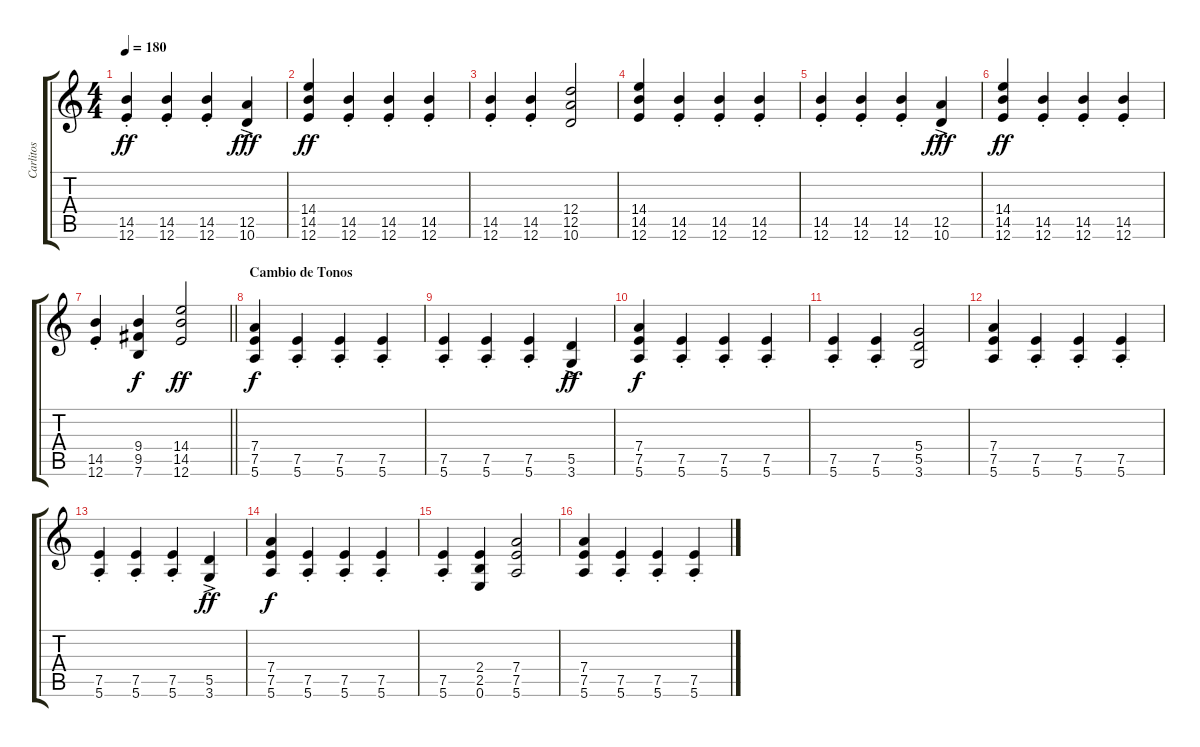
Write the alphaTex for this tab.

\track ("Carlitos" "Carlitos") {instrument overdrivenguitar}
\staff {score tabs}
\tuning (E4 B3 G3 D3 A2 E2) {hide}
\ts (4 4)
\tempo 180
\clef g2
\ks c
(14.5{st} 12.6{st}).4{dy ff} (14.5{st} 12.6{st}).4 (14.5{st} 12.6{st}).4 (12.5{ac} 10.6{ac}).4{dy fff} |
(14.4 14.5 12.6).4{dy ff} (14.5{st} 12.6{st}).4 (14.5{st} 12.6{st}).4 (14.5{st} 12.6{st}).4 |
(14.5{st} 12.6{st}).4 (14.5{st} 12.6{st}).4 (12.4 12.5 10.6).2 |
(14.4 14.5 12.6).4 (14.5{st} 12.6{st}).4 (14.5{st} 12.6{st}).4 (14.5{st} 12.6{st}).4 |
(14.5{st} 12.6{st}).4 (14.5{st} 12.6{st}).4 (14.5{st} 12.6{st}).4 (12.5{ac} 10.6{ac}).4{dy fff} |
(14.4 14.5 12.6).4{dy ff} (14.5{st} 12.6{st}).4 (14.5{st} 12.6{st}).4 (14.5{st} 12.6{st}).4 |
\barLineRight lightlight
(14.5{st} 12.6{st}).4 (9.4 9.5 7.6).4{dy f} (14.4 14.5 12.6).2{dy ff} |
\section ("" "Cambio de Tonos")
(7.4 7.5 5.6).4{dy f} (7.5{st} 5.6{st}).4 (7.5{st} 5.6{st}).4 (7.5{st} 5.6{st}).4 |
(7.5{st} 5.6{st}).4 (7.5{st} 5.6{st}).4 (7.5{st} 5.6{st}).4 (5.5{ac} 3.6{ac}).4{dy ff} |
(7.4 7.5 5.6).4{dy f} (7.5{st} 5.6{st}).4 (7.5{st} 5.6{st}).4 (7.5{st} 5.6{st}).4 |
(7.5{st} 5.6{st}).4 (7.5{st} 5.6{st}).4 (5.4 5.5 3.6).2 |
(7.4 7.5 5.6).4 (7.5{st} 5.6{st}).4 (7.5{st} 5.6{st}).4 (7.5{st} 5.6{st}).4 |
(7.5{st} 5.6{st}).4 (7.5{st} 5.6{st}).4 (7.5{st} 5.6{st}).4 (5.5{ac} 3.6{ac}).4{dy ff} |
(7.4 7.5 5.6).4{dy f} (7.5{st} 5.6{st}).4 (7.5{st} 5.6{st}).4 (7.5{st} 5.6{st}).4 |
(7.5{st} 5.6{st}).4 (2.4 2.5 0.6).4 (7.4 7.5 5.6).2 |
(7.4 7.5 5.6).4 (7.5{st} 5.6{st}).4 (7.5{st} 5.6{st}).4 (7.5{st} 5.6{st}).4
